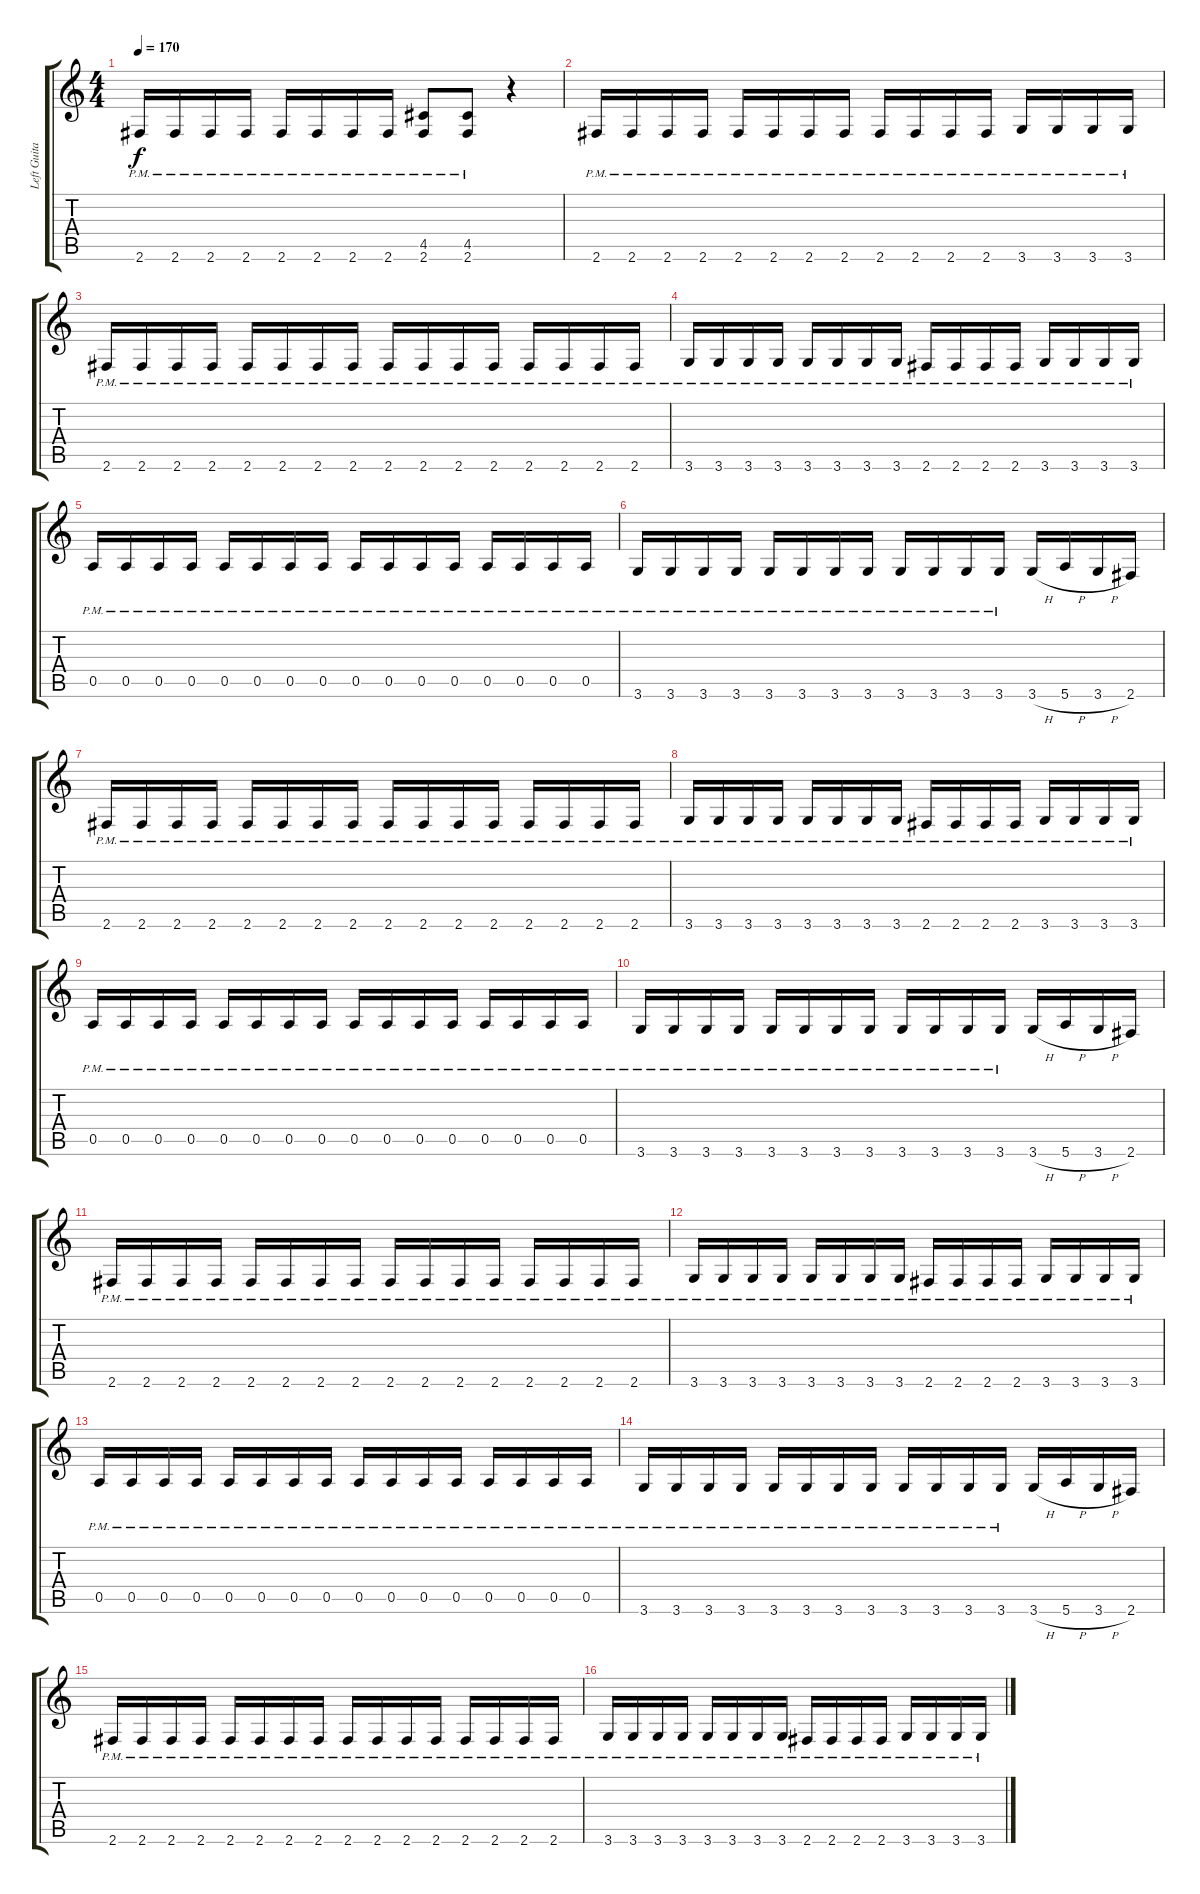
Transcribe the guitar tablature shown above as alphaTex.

\track ("Left Guitar" "Left Guita") {instrument distortionguitar}
\staff {score tabs}
\tuning (E4 B3 G3 D3 A2 E2) {hide}
\ts (4 4)
\tempo 170
\clef g2
\ks c
2.6{pm}.16{dy f} 2.6{pm}.16 2.6{pm}.16 2.6{pm}.16 2.6{pm}.16 2.6{pm}.16 2.6{pm}.16 2.6{pm}.16 (4.5{pm} 2.6{pm}).8 (4.5{pm} 2.6{pm}).8 r.4 |
2.6{pm}.16 2.6{pm}.16 2.6{pm}.16 2.6{pm}.16 2.6{pm}.16 2.6{pm}.16 2.6{pm}.16 2.6{pm}.16 2.6{pm}.16 2.6{pm}.16 2.6{pm}.16 2.6{pm}.16 3.6{pm}.16 3.6{pm}.16 3.6{pm}.16 3.6{pm}.16 |
2.6{pm}.16 2.6{pm}.16 2.6{pm}.16 2.6{pm}.16 2.6{pm}.16 2.6{pm}.16 2.6{pm}.16 2.6{pm}.16 2.6{pm}.16 2.6{pm}.16 2.6{pm}.16 2.6{pm}.16 2.6{pm}.16 2.6{pm}.16 2.6{pm}.16 2.6{pm}.16 |
3.6{pm}.16 3.6{pm}.16 3.6{pm}.16 3.6{pm}.16 3.6{pm}.16 3.6{pm}.16 3.6{pm}.16 3.6{pm}.16 2.6{pm}.16 2.6{pm}.16 2.6{pm}.16 2.6{pm}.16 3.6{pm}.16 3.6{pm}.16 3.6{pm}.16 3.6{pm}.16 |
0.5{pm}.16 0.5{pm}.16 0.5{pm}.16 0.5{pm}.16 0.5{pm}.16 0.5{pm}.16 0.5{pm}.16 0.5{pm}.16 0.5{pm}.16 0.5{pm}.16 0.5{pm}.16 0.5{pm}.16 0.5{pm}.16 0.5{pm}.16 0.5{pm}.16 0.5{pm}.16 |
3.6{pm}.16 3.6{pm}.16 3.6{pm}.16 3.6{pm}.16 3.6{pm}.16 3.6{pm}.16 3.6{pm}.16 3.6{pm}.16 3.6{pm}.16 3.6{pm}.16 3.6{pm}.16 3.6{pm}.16 3.6{h}.16 5.6{h}.16 3.6{h}.16 2.6.16 |
2.6{pm}.16 2.6{pm}.16 2.6{pm}.16 2.6{pm}.16 2.6{pm}.16 2.6{pm}.16 2.6{pm}.16 2.6{pm}.16 2.6{pm}.16 2.6{pm}.16 2.6{pm}.16 2.6{pm}.16 2.6{pm}.16 2.6{pm}.16 2.6{pm}.16 2.6{pm}.16 |
3.6{pm}.16 3.6{pm}.16 3.6{pm}.16 3.6{pm}.16 3.6{pm}.16 3.6{pm}.16 3.6{pm}.16 3.6{pm}.16 2.6{pm}.16 2.6{pm}.16 2.6{pm}.16 2.6{pm}.16 3.6{pm}.16 3.6{pm}.16 3.6{pm}.16 3.6{pm}.16 |
0.5{pm}.16 0.5{pm}.16 0.5{pm}.16 0.5{pm}.16 0.5{pm}.16 0.5{pm}.16 0.5{pm}.16 0.5{pm}.16 0.5{pm}.16 0.5{pm}.16 0.5{pm}.16 0.5{pm}.16 0.5{pm}.16 0.5{pm}.16 0.5{pm}.16 0.5{pm}.16 |
3.6{pm}.16 3.6{pm}.16 3.6{pm}.16 3.6{pm}.16 3.6{pm}.16 3.6{pm}.16 3.6{pm}.16 3.6{pm}.16 3.6{pm}.16 3.6{pm}.16 3.6{pm}.16 3.6{pm}.16 3.6{h}.16 5.6{h}.16 3.6{h}.16 2.6.16 |
2.6{pm}.16 2.6{pm}.16 2.6{pm}.16 2.6{pm}.16 2.6{pm}.16 2.6{pm}.16 2.6{pm}.16 2.6{pm}.16 2.6{pm}.16 2.6{pm}.16 2.6{pm}.16 2.6{pm}.16 2.6{pm}.16 2.6{pm}.16 2.6{pm}.16 2.6{pm}.16 |
3.6{pm}.16 3.6{pm}.16 3.6{pm}.16 3.6{pm}.16 3.6{pm}.16 3.6{pm}.16 3.6{pm}.16 3.6{pm}.16 2.6{pm}.16 2.6{pm}.16 2.6{pm}.16 2.6{pm}.16 3.6{pm}.16 3.6{pm}.16 3.6{pm}.16 3.6{pm}.16 |
0.5{pm}.16 0.5{pm}.16 0.5{pm}.16 0.5{pm}.16 0.5{pm}.16 0.5{pm}.16 0.5{pm}.16 0.5{pm}.16 0.5{pm}.16 0.5{pm}.16 0.5{pm}.16 0.5{pm}.16 0.5{pm}.16 0.5{pm}.16 0.5{pm}.16 0.5{pm}.16 |
3.6{pm}.16 3.6{pm}.16 3.6{pm}.16 3.6{pm}.16 3.6{pm}.16 3.6{pm}.16 3.6{pm}.16 3.6{pm}.16 3.6{pm}.16 3.6{pm}.16 3.6{pm}.16 3.6{pm}.16 3.6{h}.16 5.6{h}.16 3.6{h}.16 2.6.16 |
2.6{pm}.16 2.6{pm}.16 2.6{pm}.16 2.6{pm}.16 2.6{pm}.16 2.6{pm}.16 2.6{pm}.16 2.6{pm}.16 2.6{pm}.16 2.6{pm}.16 2.6{pm}.16 2.6{pm}.16 2.6{pm}.16 2.6{pm}.16 2.6{pm}.16 2.6{pm}.16 |
3.6{pm}.16 3.6{pm}.16 3.6{pm}.16 3.6{pm}.16 3.6{pm}.16 3.6{pm}.16 3.6{pm}.16 3.6{pm}.16 2.6{pm}.16 2.6{pm}.16 2.6{pm}.16 2.6{pm}.16 3.6{pm}.16 3.6{pm}.16 3.6{pm}.16 3.6{pm}.16
